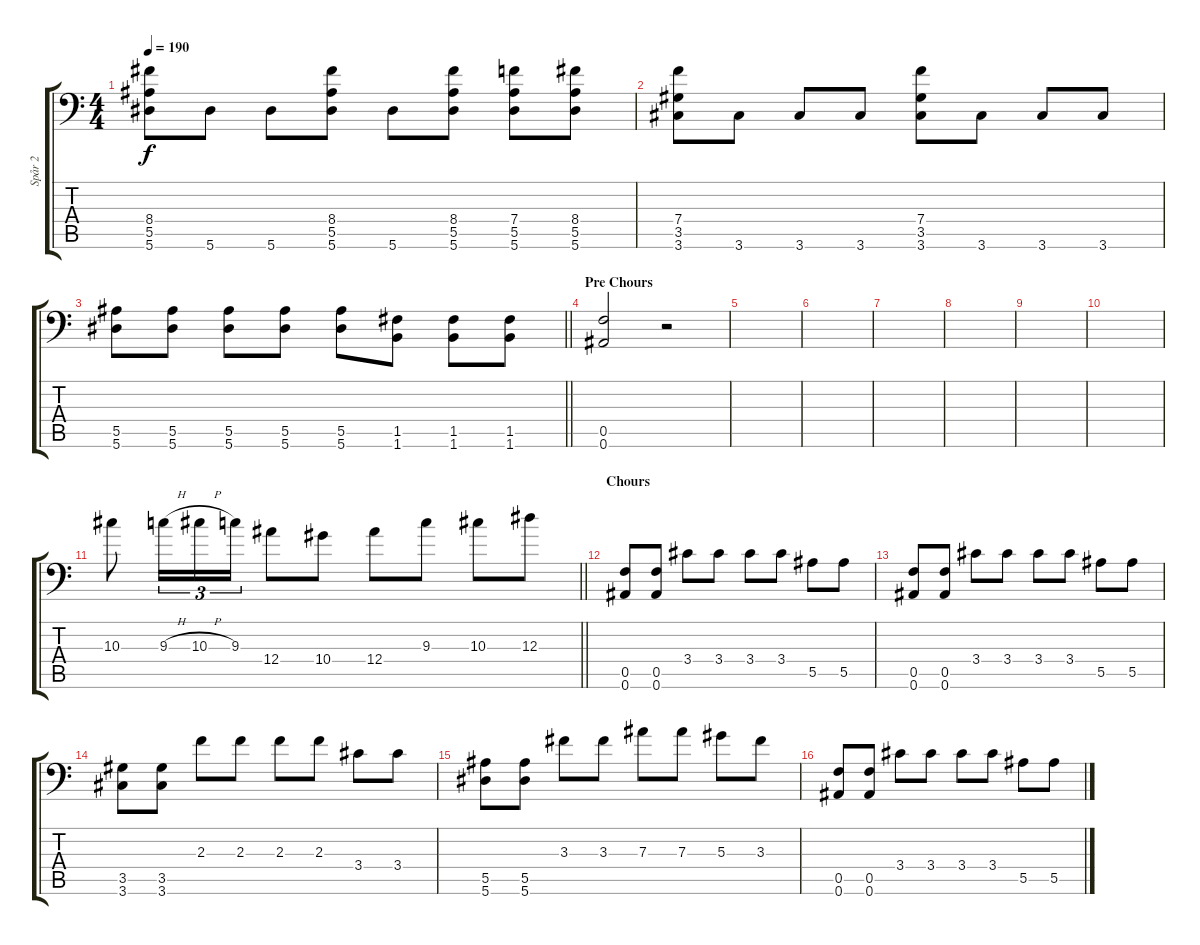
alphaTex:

\track ("Spår 2" "Spår 2") {instrument distortionguitar}
\staff {score tabs}
\tuning (C4 G3 Eb3 Bb2 F2 Bb1) {hide}
\ts (4 4)
\tempo 190
\clef f4
\ks c
(8.4 5.5 5.6).8{dy f} 5.6.8 5.6.8 (8.4 5.5 5.6).8 5.6.8 (8.4 5.5 5.6).8 (7.4 5.5 5.6).8 (8.4 5.5 5.6).8 |
(7.4 3.5 3.6).8 3.6.8 3.6.8 3.6.8 (7.4 3.5 3.6).8 3.6.8 3.6.8 3.6.8 |
\barLineRight lightlight
(5.5 5.6).8 (5.5 5.6).8 (5.5 5.6).8 (5.5 5.6).8 (5.5 5.6).8 (1.5 1.6).8 (1.5 1.6).8 (1.5 1.6).8 |
\section ("" "Pre Chours")
(0.5 0.6).2 r.2 |
|
|
|
|
|
|
\barLineRight lightlight
10.3.8 9.3{h}.16{tu (3 2)} 10.3{h}.16{tu (3 2)} 9.3.16{tu (3 2)} 12.4.8 10.4.8 12.4.8 9.3.8 10.3.8 12.3.8 |
\section ("" "Chours")
(0.5 0.6).8 (0.5 0.6).8 3.4.8 3.4.8 3.4.8 3.4.8 5.5.8 5.5.8 |
(0.5 0.6).8 (0.5 0.6).8 3.4.8 3.4.8 3.4.8 3.4.8 5.5.8 5.5.8 |
(3.5 3.6).8 (3.5 3.6).8 2.3.8 2.3.8 2.3.8 2.3.8 3.4.8 3.4.8 |
(5.5 5.6).8 (5.5 5.6).8 3.3.8 3.3.8 7.3.8 7.3.8 5.3.8 3.3.8 |
(0.5 0.6).8 (0.5 0.6).8 3.4.8 3.4.8 3.4.8 3.4.8 5.5.8 5.5.8
